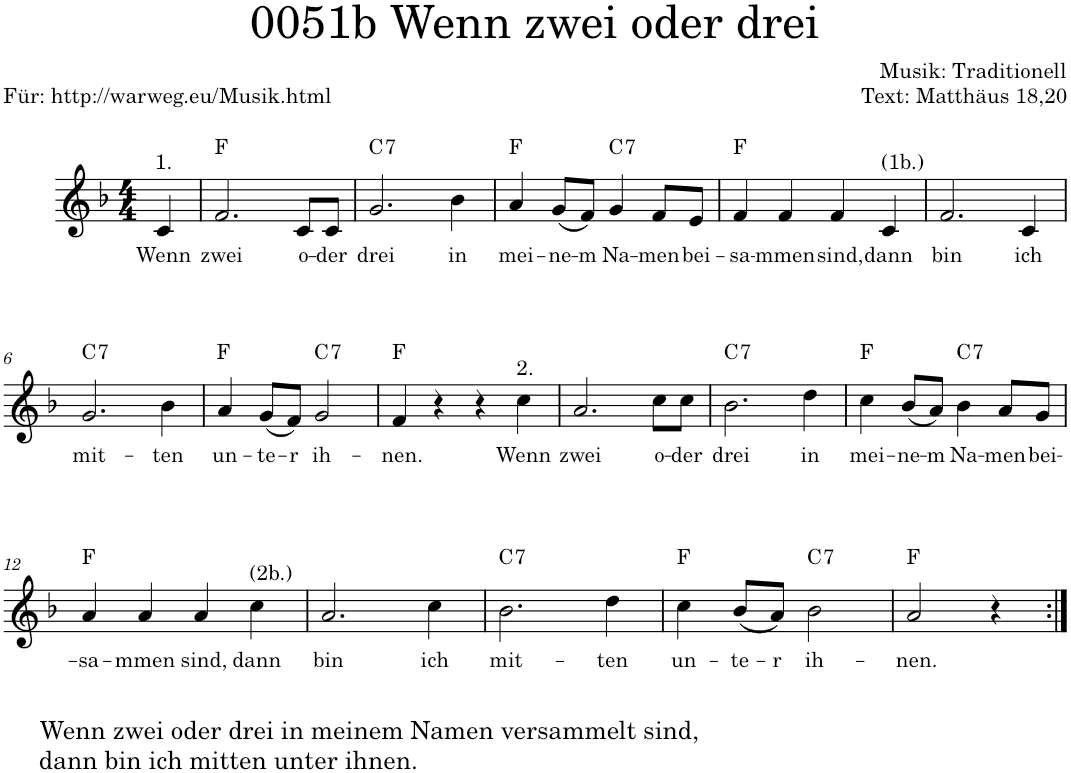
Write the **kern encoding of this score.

**kern	**text	**harte
*part1	*part1	*part1
*staff1	*staff1	*
*I"Stimme	*	*
*I'St.	*	*
*clefG2	*	*
*k[b-]	*	*
*M4/4	*	*
=	=	=
!LO:TX:a:t=1.	!	!
!	!LO:LY:b	!
4c/	Wenn	.
=1	=1	=1
!	!LO:LY:b	!
2.f/	zwei	F:maj
!	!LO:LY:b	!
8c/L	o-	.
!	!LO:LY:b	!
8c/J	-der	.
=2	=2	=2
!	!LO:LY:b	!LO:H:kt=7
2.g/	drei	C:7
!	!LO:LY:b	!
4b-\	in	.
=3	=3	=3
!	!LO:LY:b	!
4a/	mei-	F:maj
!	!LO:LY:b	!
(8g/L	-ne-	.
!	!LO:LY:b	!
8f/J)	-m	.
!	!LO:LY:b	!LO:H:kt=7
4g/	Na-	C:7
!	!LO:LY:b	!
8f/L	-men	.
!	!LO:LY:b	!
8e/J	bei-	.
=4	=4	=4
!	!LO:LY:b	!
4f/	-sa-	F:maj
!	!LO:LY:b	!
4f/	-mmen	.
!	!LO:LY:b	!
4f/	sind,	.
!LO:TX:a:t=(1b.)	!	!
!	!LO:LY:b	!
4c/	dann	.
=5	=5	=5
!	!LO:LY:b	!
2.f/	bin	.
!	!LO:LY:b	!
4c/	ich	.
!!LO:LB:g=z
=6	=6	=6
!	!LO:LY:b	!LO:H:kt=7
2.g/	mit-	C:7
!	!LO:LY:b	!
4b-\	-ten	.
=7	=7	=7
!	!LO:LY:b	!
4a/	un-	F:maj
!	!LO:LY:b	!
(8g/L	-te-	.
!	!LO:LY:b	!
8f/J)	-r	.
!	!LO:LY:b	!LO:H:kt=7
2g/	ih-	C:7
=8	=8	=8
!	!LO:LY:b	!
4f/	-nen.	F:maj
4r	.	.
4r	.	.
!LO:TX:a:t=2.	!	!
!	!LO:LY:b	!
4cc\	Wenn	.
=9	=9	=9
!	!LO:LY:b	!
2.a/	zwei	.
!	!LO:LY:b	!
8cc\L	o-	.
!	!LO:LY:b	!
8cc\J	-der	.
=10	=10	=10
!	!LO:LY:b	!LO:H:kt=7
2.b-\	drei	C:7
!	!LO:LY:b	!
4dd\	in	.
=11	=11	=11
!	!LO:LY:b	!
4cc\	mei-	F:maj
!	!LO:LY:b	!
(8b-/L	-ne-	.
!	!LO:LY:b	!
8a/J)	-m	.
!	!LO:LY:b	!LO:H:kt=7
4b-\	Na-	C:7
!	!LO:LY:b	!
8a/L	-men	.
!	!LO:LY:b	!
8g/J	bei-	.
!!LO:LB:g=z
=12	=12	=12
!LO:TX:b:t=Wenn zwei oder drei in meinem Namen versammelt sind,	!	!
!LO:TX:b:t=dann bin ich mitten unter ihnen.	!	!
!	!LO:LY:b	!
4a/	-sa-	F:maj
!	!LO:LY:b	!
4a/	-mmen	.
!	!LO:LY:b	!
4a/	sind,	.
!LO:TX:a:t=(2b.)	!	!
!	!LO:LY:b	!
4cc\	dann	.
=13	=13	=13
!	!LO:LY:b	!
2.a/	bin	.
!	!LO:LY:b	!
4cc\	ich	.
=14	=14	=14
!	!LO:LY:b	!LO:H:kt=7
2.b-\	mit-	C:7
!	!LO:LY:b	!
4dd\	-ten	.
=15	=15	=15
!	!LO:LY:b	!
4cc\	un-	F:maj
!	!LO:LY:b	!
(8b-/L	-te-	.
!	!LO:LY:b	!
8a/J)	-r	.
!	!LO:LY:b	!LO:H:kt=7
2b-\	ih-	C:7
=16	=16	=16
!	!LO:LY:b	!
2a/	-nen.	F:maj
4r	.	.
=:|!	=:|!	=:|!
*-	*-	*-
